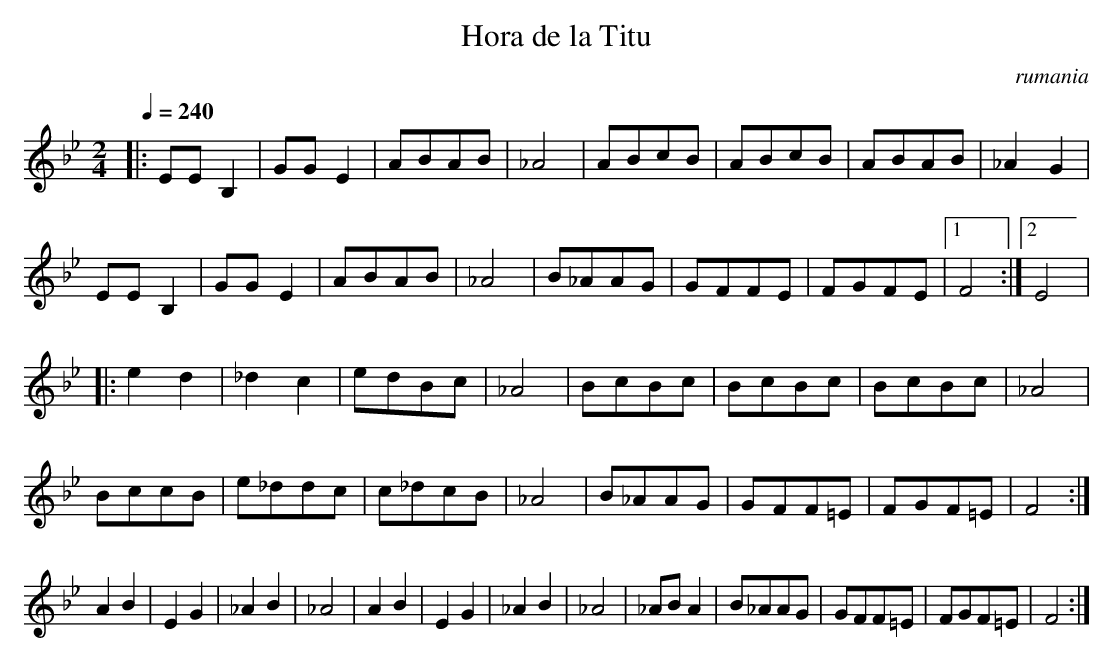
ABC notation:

X:1
T:Hora de la Titu
O:rumania
L: 1/8
M: 2/4
K:Bb
Q:1/4=240
|:EEB,2|GGE2|ABAB|_A4|ABcB|ABcB|ABAB|_A2G2|
EEB,2|GGE2|ABAB|_A4|B_AAG|GFFE|FGFE|[1F4:|[2E4|
|:e2d2|_d2c2|edBc|_A4|BcBc|BcBc|BcBc|_A4|
BccB|e_ddc|c_dcB|_A4|B_AAG|GFF=E|FGF=E|F4:|
A2B2|E2G2|_A2B2|_A4|A2B2|E2G2|_A2B2|_A4|_ABA2|B_AAG|GFF=E|FGF=E|F4:|
